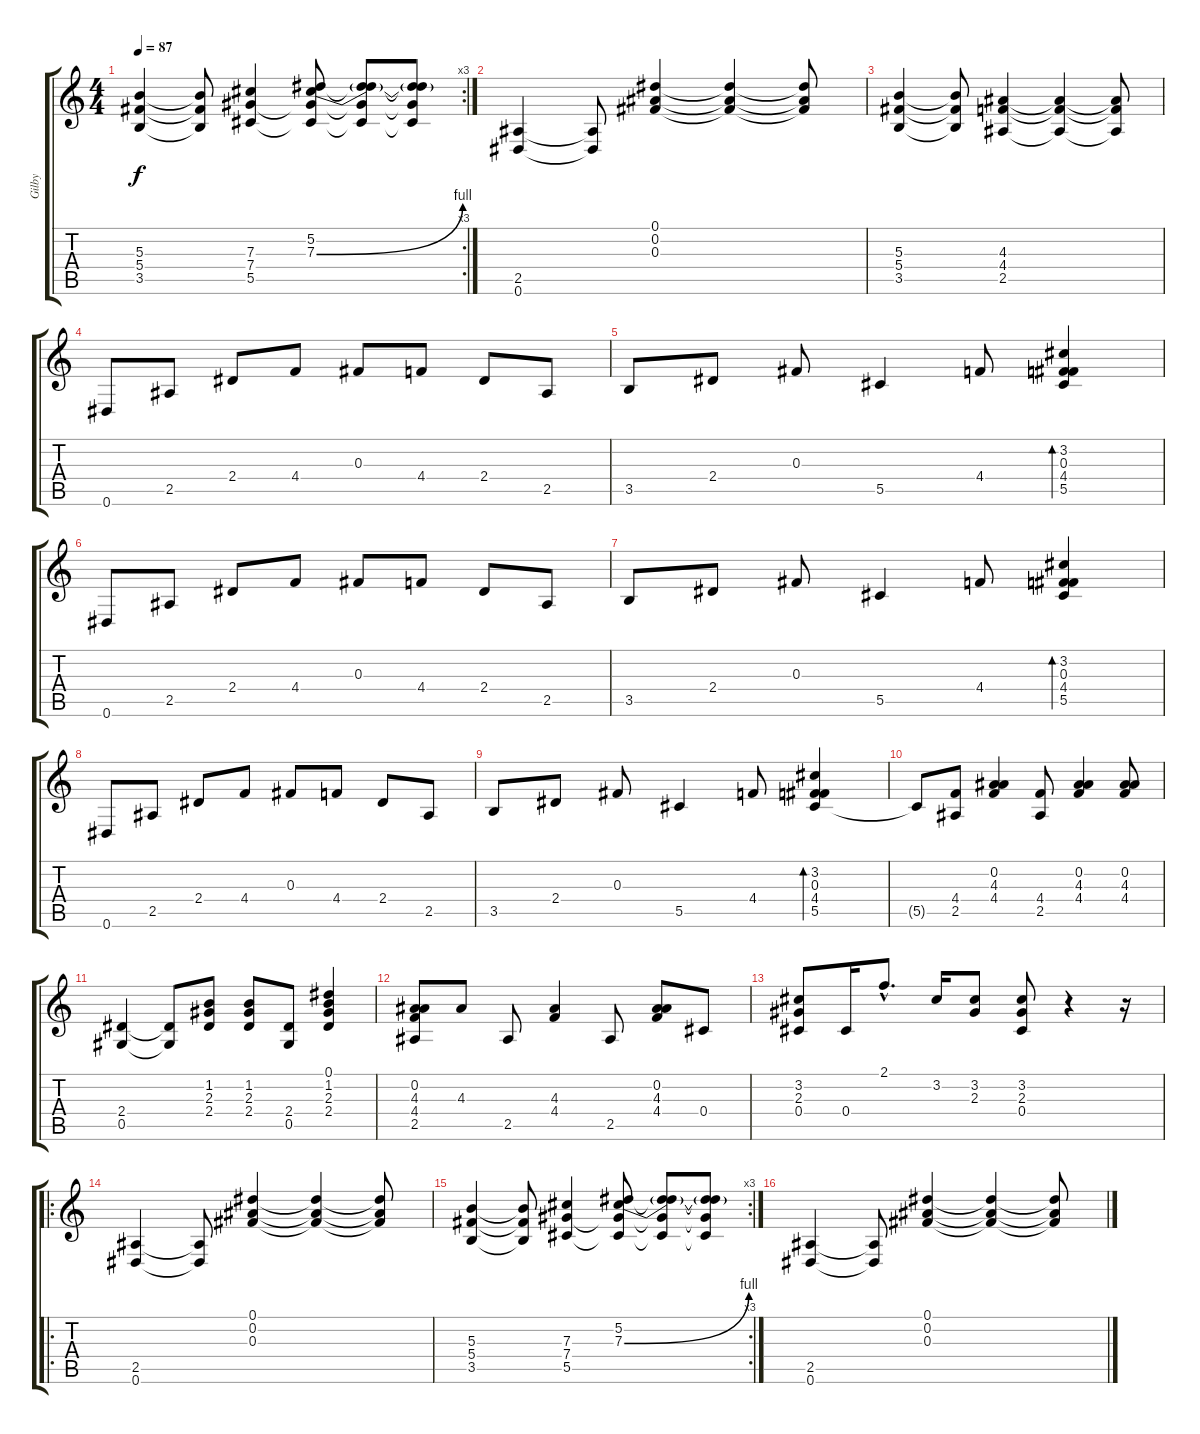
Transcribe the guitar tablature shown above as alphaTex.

\track ("Gilby" "Gilby") {instrument electricguitarjazz}
\staff {score tabs}
\tuning (Eb4 Bb3 Gb3 Db3 Ab2 Eb2) {hide}
\rc 3
\ts (4 4)
\tempo 87
\clef g2
\ks c
(5.3 5.4 3.5).4{dy f} (5.3{t} 5.4{t} 3.5{t}).8 (7.3 7.4 5.5).4 (5.2 7.3{be (bend 0 0 60 4)} 7.4{t} 5.5{t}).8 (5.2{t} 7.3{t} 7.4{t} 5.5{t}).8 (5.2{t} 7.3{t} 7.4{t} 5.5{t}).8 |
(2.5 0.6).4 (2.5{t} 0.6{t}).8 (0.1 0.2 0.3).4 (0.1{t} 0.2{t} 0.3{t}).4 (0.1{t} 0.2{t} 0.3{t}).8 |
(5.3 5.4 3.5).4 (5.3{t} 5.4{t} 3.5{t}).8 (4.3 4.4 2.5).4 (4.3{t} 4.4{t} 2.5{t}).4 (4.3{t} 4.4{t} 2.5{t}).8 |
0.6.8{instrument electricguitarjazz} 2.5.8 2.4.8 4.4.8 0.3.8 4.4.8 2.4.8 2.5.8 |
3.5.8 2.4.8 0.3.8 5.5.4 4.4.8 (3.2 0.3 4.4 5.5).4{bd 60} |
0.6.8 2.5.8 2.4.8 4.4.8 0.3.8 4.4.8 2.4.8 2.5.8 |
3.5.8 2.4.8 0.3.8 5.5.4 4.4.8 (3.2 0.3 4.4 5.5).4{bd 60} |
0.6.8 2.5.8 2.4.8 4.4.8 0.3.8 4.4.8 2.4.8 2.5.8 |
3.5.8 2.4.8 0.3.8 5.5.4 4.4.8 (3.2 0.3 4.4 5.5).4{bd 60} |
5.5{t}.8 (4.4 2.5).8{volume 8 instrument electricguitarjazz} (0.2 4.3 4.4).4 (4.4 2.5).8 (0.2 4.3 4.4).4 (0.2 4.3 4.4).8 |
(2.4 0.5).4 (2.4{t} 0.5{t}).8 (1.2 2.3 2.4).8 (1.2 2.3 2.4).8 (2.4 0.5).8 (0.1 1.2 2.3 2.4).4 |
(0.2 4.3 4.4 2.5).8 4.3.8 2.5.8 (4.3 4.4).4 2.5.8 (0.2 4.3 4.4).8 0.4.8 |
(3.2 2.3 0.4).8 0.4.16 2.1{hac}.8{d} 3.2.16 (3.2 2.3).8 (3.2 2.3 0.4).8 r.4 r.16 |
\ro
(2.5 0.6).4{instrument overdrivenguitar} (2.5{t} 0.6{t}).8 (0.1 0.2 0.3).4 (0.1{t} 0.2{t} 0.3{t}).4 (0.1{t} 0.2{t} 0.3{t}).8 |
\rc 3
(5.3 5.4 3.5).4 (5.3{t} 5.4{t} 3.5{t}).8 (7.3 7.4 5.5).4 (5.2 7.3{be (bend 0 0 60 4)} 7.4{t} 5.5{t}).8 (5.2{t} 7.3{t} 7.4{t} 5.5{t}).8 (5.2{t} 7.3{t} 7.4{t} 5.5{t}).8 |
(2.5 0.6).4 (2.5{t} 0.6{t}).8 (0.1 0.2 0.3).4 (0.1{t} 0.2{t} 0.3{t}).4 (0.1{t} 0.2{t} 0.3{t}).8
